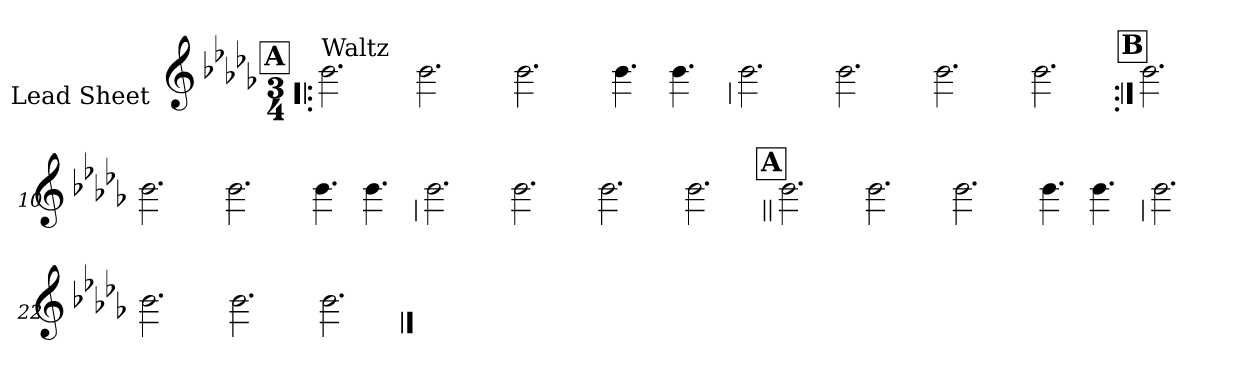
**kern
*part1
*staff1
*I"Lead Sheet
*stria0
*clefG2
*k[b-e-a-d-g-]
*D-:
*M3/4
!!LO:REH:place=s1:a:t=A
=1!|:
!LO:TX:a:t=Waltz
2.b-
=2-
2.b-
=3-
2.b-
=4-
4.b-
4.b-
!!LO:LB:g=z
=5
2.b-
=6-
2.b-
=7-
2.b-
=8-
2.b-
!!LO:LB:g=z
!!LO:REH:place=s1:a:t=B
=9:|!
2.b-
=10-
2.b-
=11-
2.b-
=12-
4.b-
4.b-
!!LO:LB:g=z
=13
2.b-
=14-
2.b-
=15-
2.b-
=16-
2.b-
!!LO:LB:g=z
!!LO:REH:place=s1:a:t=A
=17||
2.b-
=18-
2.b-
=19-
2.b-
=20-
4.b-
4.b-
!!LO:LB:g=z
=21
2.b-
=22-
2.b-
=23-
2.b-
=24-
2.b-
==
*-
